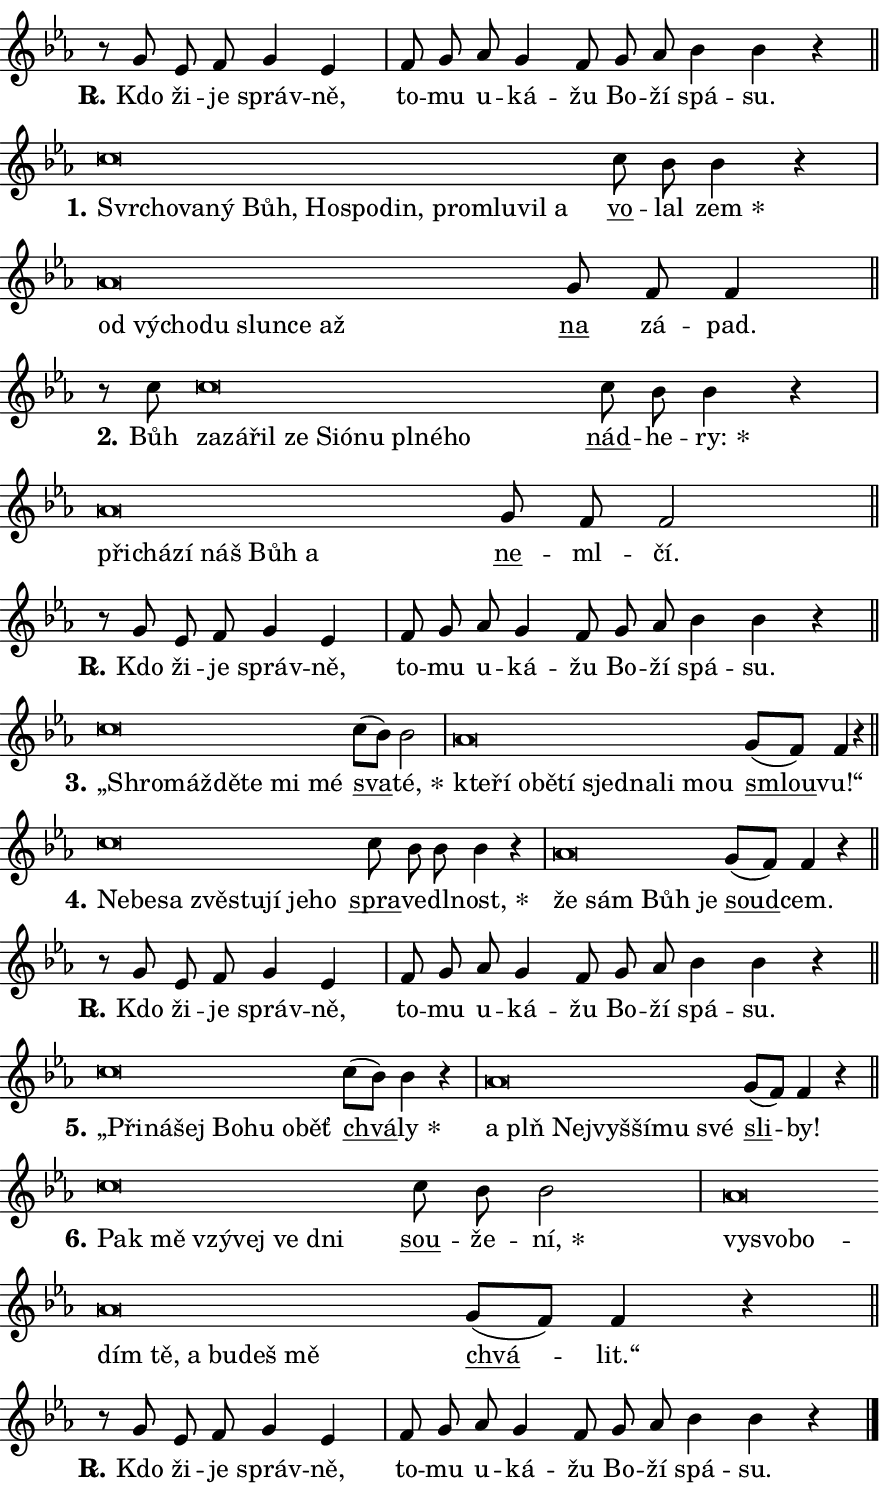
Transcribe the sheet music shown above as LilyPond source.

\version "2.24.0"
\header { tagline = "" }
\paper {
  indent = 0\cm
  top-margin = 0\cm
  right-margin = 0.13\cm % to fit lyric hyphens
  bottom-margin = 0\cm
  left-margin = 0\cm
  paper-width = 15\cm
  page-breaking = #ly:one-page-breaking
  system-system-spacing.basic-distance = #11
  score-system-spacing.basic-distance = #11
  ragged-last = ##f
}


%% Author: Thomas Morley
%% https://lists.gnu.org/archive/html/lilypond-user/2020-05/msg00002.html
#(define (line-position grob)
"Returns position of @var[grob} in current system:
   @code{'start}, if at first time-step
   @code{'end}, if at last time-step
   @code{'middle} otherwise
"
  (let* ((col (ly:item-get-column grob))
         (ln (ly:grob-object col 'left-neighbor))
         (rn (ly:grob-object col 'right-neighbor))
         (col-to-check-left (if (ly:grob? ln) ln col))
         (col-to-check-right (if (ly:grob? rn) rn col))
         (break-dir-left
           (and
             (ly:grob-property col-to-check-left 'non-musical #f)
             (ly:item-break-dir col-to-check-left)))
         (break-dir-right
           (and
             (ly:grob-property col-to-check-right 'non-musical #f)
             (ly:item-break-dir col-to-check-right))))
        (cond ((eqv? 1 break-dir-left) 'start)
              ((eqv? -1 break-dir-right) 'end)
              (else 'middle))))

#(define (tranparent-at-line-position vctor)
  (lambda (grob)
  "Relying on @code{line-position} select the relevant enry from @var{vctor}.
Used to determine transparency,"
    (case (line-position grob)
      ((end) (not (vector-ref vctor 0)))
      ((middle) (not (vector-ref vctor 1)))
      ((start) (not (vector-ref vctor 2))))))

noteHeadBreakVisibility =
#(define-music-function (break-visibility)(vector?)
"Makes @code{NoteHead}s transparent relying on @var{break-visibility}"
#{
  \override NoteHead.transparent =
    #(tranparent-at-line-position break-visibility)
#})

#(define delete-ledgers-for-transparent-note-heads
  (lambda (grob)
    "Reads whether a @code{NoteHead} is transparent.
If so this @code{NoteHead} is removed from @code{'note-heads} from
@var{grob}, which is supposed to be @code{LedgerLineSpanner}.
As a result ledgers are not printed for this @code{NoteHead}"
    (let* ((nhds-array (ly:grob-object grob 'note-heads))
           (nhds-list
             (if (ly:grob-array? nhds-array)
                 (ly:grob-array->list nhds-array)
                 '()))
           ;; Relies on the transparent-property being done before
           ;; Staff.LedgerLineSpanner.after-line-breaking is executed.
           ;; This is fragile ...
           (to-keep
             (remove
               (lambda (nhd)
                 (ly:grob-property nhd 'transparent #f))
               nhds-list)))
      ;; TODO find a better method to iterate over grob-arrays, similiar
      ;; to filter/remove etc for lists
      ;; For now rebuilt from scratch
      (set! (ly:grob-object grob 'note-heads)  '())
      (for-each
        (lambda (nhd)
          (ly:pointer-group-interface::add-grob grob 'note-heads nhd))
        to-keep))))

squashNotes = {
  \override NoteHead.X-extent = #'(-0.2 . 0.2)
  \override NoteHead.Y-extent = #'(-0.75 . 0)
  \override NoteHead.stencil =
    #(lambda (grob)
       (let ((pos (ly:grob-property grob 'staff-position)))
         (begin
           (if (< pos -7) (display "ERROR: Lower brevis then expected\n") (display ""))
           (if (<= pos -6) ly:text-interface::print ly:note-head::print))))
}
unSquashNotes = {
  \revert NoteHead.X-extent
  \revert NoteHead.Y-extent
  \revert NoteHead.stencil
}

hideNotes = \noteHeadBreakVisibility #begin-of-line-visible
unHideNotes = \noteHeadBreakVisibility #all-visible

% work-around for resetting accidentals
% https://lilypond.org/doc/v2.23/Documentation/notation/displaying-rhythms#unmetered-music
cadenzaMeasure = {
  \cadenzaOff
  \partial 1024 s1024
  \cadenzaOn
}

#(define-markup-command (accent layout props text) (markup?)
  "Underline accented syllable"
  (interpret-markup layout props
    #{\markup \override #'(offset . 4.3) \underline { #text }#}))

responsum = \markup \concat {
  "R" \hspace #-1.05 \path #0.1 #'((moveto 0 0.07) (lineto 0.9 0.8)) \hspace #0.05 "."
}

spaceSize = #0.6828661417322834 % exact space size for TeX Gyre Schola

\layout {
  \context {
    \Staff
    \remove "Time_signature_engraver"
    \override LedgerLineSpanner.after-line-breaking = #delete-ledgers-for-transparent-note-heads
  }
  \context {
    \Lyrics {
      \override LyricSpace.minimum-distance = \spaceSize
      \override LyricText.font-name = #"TeX Gyre Schola"
      \override LyricText.font-size = 1
      \override StanzaNumber.font-name = #"TeX Gyre Schola Bold"
      \override StanzaNumber.font-size = 1
    }
  }
  \context {
    \Score 
    \override NoteHead.text =
      #(lambda (grob) 
        (let ((pos (ly:grob-property grob 'staff-position)))
          #{\markup {
            \combine
              \halign #-0.55 \raise #(if (= pos -6) 0 0.5) \override #'(thickness . 2) \draw-line #'(3.2 . 0)
              \musicglyph "noteheads.sM1"
          }#}))
  }
}

% magnetic-lyrics.ily
%
%   written by
%     Jean Abou Samra <jean@abou-samra.fr>
%     Werner Lemberg <wl@gnu.org>
%
%   adapted by
%     Jiri Hon <jiri.hon@gmail.com>
%
% Version 2022-Apr-15

% https://www.mail-archive.com/lilypond-user@gnu.org/msg149350.html

#(define (Left_hyphen_pointer_engraver context)
   "Collect syllable-hyphen-syllable occurrences in lyrics and store
them in properties.  This engraver only looks to the left.  For
example, if the lyrics input is @code{foo -- bar}, it does the
following.

@itemize @bullet
@item
Set the @code{text} property of the @code{LyricHyphen} grob between
@q{foo} and @q{bar} to @code{foo}.

@item
Set the @code{left-hyphen} property of the @code{LyricText} grob with
text @q{foo} to the @code{LyricHyphen} grob between @q{foo} and
@q{bar}.
@end itemize

Use this auxiliary engraver in combination with the
@code{lyric-@/text::@/apply-@/magnetic-@/offset!} hook."
   (let ((hyphen #f)
         (text #f))
     (make-engraver
      (acknowledgers
       ((lyric-syllable-interface engraver grob source-engraver)
        (set! text grob)))
      (end-acknowledgers
       ((lyric-hyphen-interface engraver grob source-engraver)
        ;(when (not (grob::has-interface grob 'lyric-space-interface))
          (set! hyphen grob)));)
      ((stop-translation-timestep engraver)
       (when (and text hyphen)
         (ly:grob-set-object! text 'left-hyphen hyphen))
       (set! text #f)
       (set! hyphen #f)))))

#(define (lyric-text::apply-magnetic-offset! grob)
   "If the space between two syllables is less than the value in
property @code{LyricText@/.details@/.squash-threshold}, move the right
syllable to the left so that it gets concatenated with the left
syllable.

Use this function as a hook for
@code{LyricText@/.after-@/line-@/breaking} if the
@code{Left_@/hyphen_@/pointer_@/engraver} is active."
   (let ((hyphen (ly:grob-object grob 'left-hyphen #f)))
     (when hyphen
       (let ((left-text (ly:spanner-bound hyphen LEFT)))
         (when (grob::has-interface left-text 'lyric-syllable-interface)
           (let* ((common (ly:grob-common-refpoint grob left-text X))
                  (this-x-ext (ly:grob-extent grob common X))
                  (left-x-ext
                   (begin
                     ;; Trigger magnetism for left-text.
                     (ly:grob-property left-text 'after-line-breaking)
                     (ly:grob-extent left-text common X)))
                  ;; `delta` is the gap width between two syllables.
                  (delta (- (interval-start this-x-ext)
                            (interval-end left-x-ext)))
                  (details (ly:grob-property grob 'details))
                  (threshold (assoc-get 'squash-threshold details 0.2)))
             (when (< delta threshold)
               (let* (;; We have to manipulate the input text so that
                      ;; ligatures crossing syllable boundaries are not
                      ;; disabled.  For languages based on the Latin
                      ;; script this is essentially a beautification.
                      ;; However, for non-Western scripts it can be a
                      ;; necessity.
                      (lt (ly:grob-property left-text 'text))
                      (rt (ly:grob-property grob 'text))
                      (is-space (grob::has-interface hyphen 'lyric-space-interface))
                      (space (if is-space " " ""))
                      (extra-delta (if is-space spaceSize 0))
                      ;; Append new syllable.
                      (ltrt-space (if (and (string? lt) (string? rt))
                                (string-append lt space rt)
                                (make-concat-markup (list lt space rt))))
                      ;; Right-align `ltrt` to the right side.
                      (ltrt-space-markup (grob-interpret-markup
                               grob
                               (make-translate-markup
                                (cons (interval-length this-x-ext) 0)
                                (make-right-align-markup ltrt-space)))))
                 (begin
                   ;; Don't print `left-text`.
                   (ly:grob-set-property! left-text 'stencil #f)
                   ;; Set text and stencil (which holds all collected
                   ;; syllables so far) and shift it to the left.
                   (ly:grob-set-property! grob 'text ltrt-space)
                   (ly:grob-set-property! grob 'stencil ltrt-space-markup)
                   (ly:grob-translate-axis! grob (- (- delta extra-delta)) X))))))))))


#(define (lyric-hyphen::displace-bounds-first grob)
   ;; Make very sure this callback isn't triggered too early.
   (let ((left (ly:spanner-bound grob LEFT))
         (right (ly:spanner-bound grob RIGHT)))
     (ly:grob-property left 'after-line-breaking)
     (ly:grob-property right 'after-line-breaking)
     (ly:lyric-hyphen::print grob)))

squashThreshold = #0.4

\layout {
  \context {
    \Lyrics
    \consists #Left_hyphen_pointer_engraver
    \override LyricText.after-line-breaking =
      #lyric-text::apply-magnetic-offset!
    \override LyricHyphen.stencil = #lyric-hyphen::displace-bounds-first
    \override LyricText.details.squash-threshold = \squashThreshold
    \override LyricHyphen.minimum-distance = 0
    \override LyricHyphen.minimum-length = \squashThreshold
  }
}

squashText = \override LyricText.details.squash-threshold = 9999
unSquashText = \override LyricText.details.squash-threshold = \squashThreshold

leftText = \override LyricText.self-alignment-X = #LEFT
unLeftText = \revert LyricText.self-alignment-X

starOffset = #(lambda (grob) 
                (let ((x_offset (ly:self-alignment-interface::aligned-on-x-parent grob)))
                  (if (= x_offset 0) 0 (+ x_offset 1.2))))

star = #(define-music-function (syllable)(string?)
"Append star separator at the end of a syllable"
#{
  \once \override LyricText.X-offset = #starOffset
  \lyricmode { \markup {
    #syllable
    \override #'((font-name . "TeX Gyre Schola Bold")) \hspace #0.2 \lower #0.65 \larger "*"
  } }
#})

starAccent = #(define-music-function (syllable)(string?)
"Append star separator at the end of a syllable and make accent"
#{
  \once \override LyricText.X-offset = #starOffset
  \lyricmode { \markup {
    \accent #syllable
    \override #'((font-name . "TeX Gyre Schola Bold")) \hspace #0.2 \lower #0.65 \larger "*"
  } }
#})

breath = #(define-music-function (syllable)(string?)
"Append breathing indicator at the end of a syllable"
#{
  \lyricmode { \markup { #syllable "+" } }
#})

optionalBreath = #(define-music-function (syllable)(string?)
"Append optional breathing indicator at the end of a syllable"
#{
  \lyricmode { \markup { #syllable "(+)" } }
#})


\score {
    <<
        \new Voice = "melody" { \cadenzaOn \key es \major \relative { r8 g' es f g4 es \cadenzaMeasure \bar "|" f8 g \bar "" as g4 f8 \bar "" g as \bar "" bes4 bes r \cadenzaMeasure \bar "||" \break } }
        \new Lyrics \lyricsto "melody" { \lyricmode { \set stanza = \responsum
Kdo ži -- je správ -- ně, to -- mu u -- ká -- žu Bo -- ží spá -- su. } }
    >>
    \layout {}
}

\score {
    <<
        \new Voice = "melody" { \cadenzaOn \key es \major \relative { \squashNotes c''\breve*1/16 \hideNotes \breve*1/16 \bar "" \breve*1/16 \bar "" \breve*1/16 \bar "" \breve*1/16 \bar "" \breve*1/16 \bar "" \breve*1/16 \bar "" \breve*1/16 \bar "" \breve*1/16 \bar "" \breve*1/16 \bar "" \breve*1/16 \breve*1/16 \bar "" \unHideNotes \unSquashNotes \bar "" c8 bes bes4 r \cadenzaMeasure \bar "|" \squashNotes as\breve*1/16 \hideNotes \breve*1/16 \bar "" \breve*1/16 \bar "" \breve*1/16 \bar "" \breve*1/16 \bar "" \breve*1/16 \breve*1/16 \bar "" \unHideNotes \unSquashNotes \bar "" g8 f f4 \cadenzaMeasure \bar "||" \break } }
        \new Lyrics \lyricsto "melody" { \lyricmode { \set stanza = "1."
\leftText Svr -- \squashText cho -- va -- ný Bůh, Ho -- spo -- din, pro -- mlu -- vil a \unLeftText \unSquashText \markup \accent vo -- lal \star zem \leftText od \squashText vý -- cho -- du slun -- ce až \unLeftText \unSquashText \markup \accent na zá -- pad. } }
    >>
    \layout {}
}

\score {
    <<
        \new Voice = "melody" { \cadenzaOn \key es \major \relative { r8 c''8 \squashNotes c\breve*1/16 \hideNotes \breve*1/16 \bar "" \breve*1/16 \bar "" \breve*1/16 \bar "" \breve*1/16 \bar "" \breve*1/16 \bar "" \breve*1/16 \bar "" \breve*1/16 \bar "" \breve*1/16 \breve*1/16 \bar "" \unHideNotes \unSquashNotes \bar "" c8 bes bes4 r \cadenzaMeasure \bar "|" \squashNotes as\breve*1/16 \hideNotes \breve*1/16 \bar "" \breve*1/16 \bar "" \breve*1/16 \bar "" \breve*1/16 \breve*1/16 \bar "" \unHideNotes \unSquashNotes \bar "" g8 f f2 \cadenzaMeasure \bar "||" \break } }
        \new Lyrics \lyricsto "melody" { \lyricmode { \set stanza = "2."
Bůh \leftText za -- \squashText zá -- řil ze Si -- ó -- nu pl -- né -- ho \unLeftText \unSquashText \markup \accent nád -- he -- \star ry: \leftText při -- \squashText chá -- zí náš Bůh a \unLeftText \unSquashText \markup \accent ne -- ml -- čí. } }
    >>
    \layout {}
}

\score {
    <<
        \new Voice = "melody" { \cadenzaOn \key es \major \relative { r8 g' es f g4 es \cadenzaMeasure \bar "|" f8 g \bar "" as g4 f8 \bar "" g as \bar "" bes4 bes r \cadenzaMeasure \bar "||" \break } }
        \new Lyrics \lyricsto "melody" { \lyricmode { \set stanza = \responsum
Kdo ži -- je správ -- ně, to -- mu u -- ká -- žu Bo -- ží spá -- su. } }
    >>
    \layout {}
}

\score {
    <<
        \new Voice = "melody" { \cadenzaOn \key es \major \relative { \squashNotes c''\breve*1/16 \hideNotes \breve*1/16 \bar "" \breve*1/16 \bar "" \breve*1/16 \bar "" \breve*1/16 \breve*1/16 \bar "" \unHideNotes \unSquashNotes \bar "" c8[( bes)] bes2 \cadenzaMeasure \bar "|" \squashNotes as\breve*1/16 \hideNotes \breve*1/16 \bar "" \breve*1/16 \bar "" \breve*1/16 \bar "" \breve*1/16 \bar "" \breve*1/16 \bar "" \breve*1/16 \bar "" \breve*1/16 \breve*1/16 \bar "" \unHideNotes \unSquashNotes \bar "" g8[( f)] f4 r \cadenzaMeasure \bar "||" \break } }
        \new Lyrics \lyricsto "melody" { \lyricmode { \set stanza = "3."
\leftText „Shro -- \squashText máž -- dě -- te mi mé \unLeftText \unSquashText \markup \accent sva -- \star té, \leftText kte -- \squashText ří o -- bě -- tí sjed -- na -- li mou \unLeftText \unSquashText \markup \accent smlou -- vu!“ } }
    >>
    \layout {}
}

\score {
    <<
        \new Voice = "melody" { \cadenzaOn \key es \major \relative { \squashNotes c''\breve*1/16 \hideNotes \breve*1/16 \bar "" \breve*1/16 \bar "" \breve*1/16 \bar "" \breve*1/16 \bar "" \breve*1/16 \bar "" \breve*1/16 \breve*1/16 \bar "" \unHideNotes \unSquashNotes \bar "" c8 bes bes bes4 r \cadenzaMeasure \bar "|" \squashNotes as\breve*1/16 \hideNotes \breve*1/16 \bar "" \breve*1/16 \breve*1/16 \bar "" \unHideNotes \unSquashNotes \bar "" g8[( f)] f4 r \cadenzaMeasure \bar "||" \break } }
        \new Lyrics \lyricsto "melody" { \lyricmode { \set stanza = "4."
\leftText Ne -- \squashText be -- sa zvě -- stu -- jí je -- ho \unLeftText \unSquashText \markup \accent spra -- ve -- dl -- \star nost, \leftText že \squashText sám Bůh je \unLeftText \unSquashText \markup \accent soud -- cem. } }
    >>
    \layout {}
}

\score {
    <<
        \new Voice = "melody" { \cadenzaOn \key es \major \relative { r8 g' es f g4 es \cadenzaMeasure \bar "|" f8 g \bar "" as g4 f8 \bar "" g as \bar "" bes4 bes r \cadenzaMeasure \bar "||" \break } }
        \new Lyrics \lyricsto "melody" { \lyricmode { \set stanza = \responsum
Kdo ži -- je správ -- ně, to -- mu u -- ká -- žu Bo -- ží spá -- su. } }
    >>
    \layout {}
}

\score {
    <<
        \new Voice = "melody" { \cadenzaOn \key es \major \relative { \squashNotes c''\breve*1/16 \hideNotes \breve*1/16 \bar "" \breve*1/16 \bar "" \breve*1/16 \bar "" \breve*1/16 \bar "" \breve*1/16 \breve*1/16 \bar "" \unHideNotes \unSquashNotes \bar "" c8[( bes)] bes4 r \cadenzaMeasure \bar "|" \squashNotes as\breve*1/16 \hideNotes \breve*1/16 \bar "" \breve*1/16 \bar "" \breve*1/16 \bar "" \breve*1/16 \bar "" \breve*1/16 \breve*1/16 \bar "" \unHideNotes \unSquashNotes \bar "" g8[( f)] f4 r \cadenzaMeasure \bar "||" \break } }
        \new Lyrics \lyricsto "melody" { \lyricmode { \set stanza = "5."
\leftText „Při -- \squashText ná -- šej Bo -- hu o -- běť \unLeftText \unSquashText \markup \accent chvá -- \star ly \leftText a \squashText plň Nej -- vyš -- ší -- mu své \unLeftText \unSquashText \markup \accent sli -- by! } }
    >>
    \layout {}
}

\score {
    <<
        \new Voice = "melody" { \cadenzaOn \key es \major \relative { \squashNotes c''\breve*1/16 \hideNotes \breve*1/16 \bar "" \breve*1/16 \bar "" \breve*1/16 \bar "" \breve*1/16 \breve*1/16 \bar "" \unHideNotes \unSquashNotes \bar "" c8 bes bes2 \cadenzaMeasure \bar "|" \squashNotes as\breve*1/16 \hideNotes \breve*1/16 \bar "" \breve*1/16 \bar "" \breve*1/16 \bar "" \breve*1/16 \bar "" \breve*1/16 \bar "" \breve*1/16 \bar "" \breve*1/16 \breve*1/16 \bar "" \unHideNotes \unSquashNotes \bar "" g8[( f)] f4 r \cadenzaMeasure \bar "||" \break } }
        \new Lyrics \lyricsto "melody" { \lyricmode { \set stanza = "6."
\leftText Pak \squashText mě vzý -- vej ve dni \unLeftText \unSquashText \markup \accent sou -- že -- \star ní, \leftText vy -- \squashText svo -- bo -- dím tě, a bu -- deš mě \unLeftText \unSquashText \markup \accent chvá -- lit.“ } }
    >>
    \layout {}
}

\score {
    <<
        \new Voice = "melody" { \cadenzaOn \key es \major \relative { r8 g' es f g4 es \cadenzaMeasure \bar "|" f8 g \bar "" as g4 f8 \bar "" g as \bar "" bes4 bes r \cadenzaMeasure \bar "||" \break } \bar "|." }
        \new Lyrics \lyricsto "melody" { \lyricmode { \set stanza = \responsum
Kdo ži -- je správ -- ně, to -- mu u -- ká -- žu Bo -- ží spá -- su. } }
    >>
    \layout {}
}
